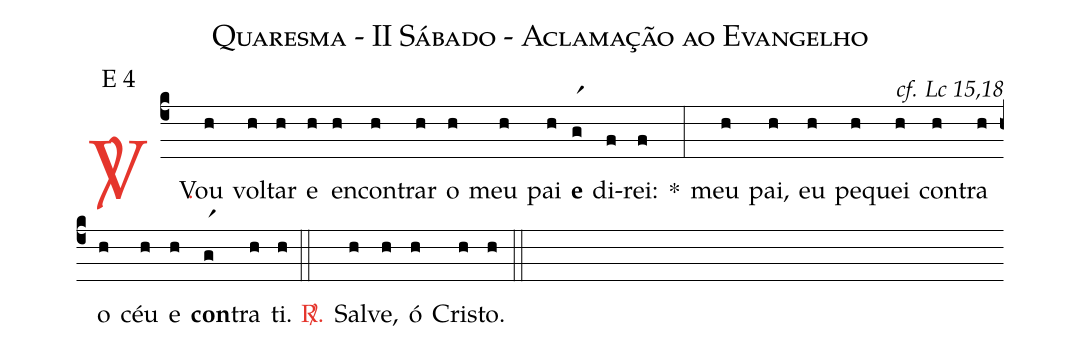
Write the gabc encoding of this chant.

name: Quaresma - II Sábado - Aclamação ao Evangelho;
mode: E 4;
commentary: cf. Lc 15,18;
%%
(c4)

<c><sp>V/</sp>.</c>() Vou(h) vol(h)tar(h) e(h) en(h)con(h)trar(h) o(h) meu(h) pai(h) <b>e</b>(gr1) di(f)rei:(f) *(:) meu(h) pai,(h) eu(h) pe(h)quei(h) con(h)tra(h) o(h) céu(h) e(h) <b>con</b>(gr1)tra(h) ti.(h)

(::)

<c><sp>R/</sp>.</c>() Sal(h)ve,(h) ó(h) Cris(h)to.(h)

(::)
